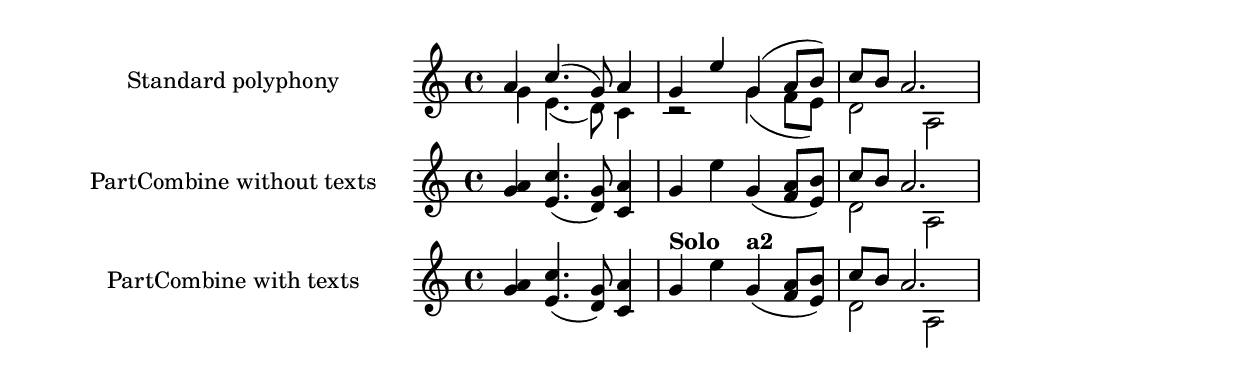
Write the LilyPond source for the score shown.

%% DO NOT EDIT this file manually; it is automatically
%% generated from LSR http://lsr.dsi.unimi.it
%% Make any changes in LSR itself, or in Documentation/snippets/new/ ,
%% and then run scripts/auxiliar/makelsr.py
%%
%% This file is in the public domain.
\version "2.14.0"

\header {
  lsrtags = "simultaneous-notes, text"

%% Translation of GIT committish: 8b93de6ce951b7b14bc7818f31019524295b990f
  texidoces = "

La herramienta de combinación de partes (instrucción
@code{\\partcombine}) permite la combinación de varias partes
diferentes sobre el mismo pentagrama.  Las indicaciones textuales
tales como @qq{solo} o @qq{a2} se añaden de forma predeterminada; para
quitarlas, sencillamente establezca la propiedad
@code{printPartCombineTexts} al valor @qq{falso}.  Para partituras
vocales (como himnos), no hay necesidad de añadir los textos @qq{solo}
o @qq{a2}, por lo que se deben desactivar.  Sin embargo, podría ser
mejor no usarlo si hay solos, porque éstos no se indicarán.  En tales
casos podría ser preferible la notación polifónica estándar.

Este fragmento de código presenta las tres formas en que se pueden
imprimir dos partes sobre un solo pentagrama: polifonía estándar,
@code{\\partcombine} sin textos, y @code{\\partcombine} con
textos.

"
  doctitlees = "Combinar dos partes sobre el mismo pentagrama"


%% Translation of GIT committish: 0a868be38a775ecb1ef935b079000cebbc64de40
  texidocde = "
Die Funktion, die Stimmen kombiniert (also der @code{\\partcombine}-Befehl)
ermöglicht die Kombination unterschiedlicher Stimmen auf einem
System.  Textanweisungen wie \"solo\" oder \"a2\" werden automatisch
hinzugefügt.  Wenn man sie entfernen will, muss man die Eigenschaft
@code{printPartCombineTexts} auf falsch setzen.  Für Klavierauszüge
muss natürlich kein \"solo\"/\"a2\" usw. hinzugefügt werden, man
sollte sie also ausschalten.  Wenn aber Solo-Stellen in einem
Klavierauszug oder einer Chorpartitur angezeigt werden, ist es besser,
normale Polyphonie zu verwenden, weil so die Solostellen angezeigt
werden, auch wenn der Text des Stimmenkombinierers ausgeschaltet ist.

Der Schnipsel zeigt drei Möglichkeiten, Stimmen auf einem System zu
kombinieren: Standardpolyphonie, @code{\\partcombine} ohne Text und
@code{\\partcombine} mit Text.

"
  doctitlede = "Zwei Stimmen auf einem System kombinieren"

%% Translation of GIT committish: 1baa2adf57c84e8d50e6907416eadb93e2e2eb5c
  texidocfr = "
L'outil de combinaison de parties (la commande @code{\\partcombine})
permet d'avoir deux parties différentes sur une même portée.  LilyPond
ajoute automatiquement des indications textuelles, telles que @qq{solo}
ou @qq{a2}.  Si votre intention n'est que de fusionner les parties, sans
ajouter de texte, assignez faux à la propriété
@code{printPartCombineTexts}.  Dans le cas de partitions vocales, et
plus particulièrement d'hymnes, ces @qq{solo/a2} ne sont d'aucune
utilité, aussi vaut-il mieux les désactiver.  Dans le cas où il y aurait
alternance entre @emph{solo} et @emph{tutti}, il vaut mieux faire appel
à de la musique polyphonique standard.

Voici trois moyens d'imprimer deux parties sur un même portée : en
polyphonie normale, avec @code{\\partcombine} sans indication
supplémentaire, et avec @code{\\partcombine} commentée.

"
  doctitlefr = "Combinaison de deux parties sur une même portée"


  texidoc = "
The part combiner tool ( @code{\\partcombine} command ) allows the
combination of several different parts on the same staff.  Text
directions such as @qq{solo} or @qq{a2} are added by default; to remove
them, simply set the property @code{printPartCombineTexts} to @code{f}.
For vocal scores (hymns), there is no need to add @qq{solo/a2} texts,
so they should be switched off.  However, it might be better not to use
it if there are any solos, as they won't be indicated.  In such cases,
standard polyphonic notation may be preferable.

This snippet presents the three ways two parts can be printed on a same
staff: standard polyphony, @code{\\partcombine} without texts, and
@code{\\partcombine} with texts.




"
  doctitle = "Combining two parts on the same staff"
} % begin verbatim

musicUp = \relative c'' {
  \time 4/4
  a4 c4.( g8) a4 |
  g4 e' g,( a8 b) |
  c b a2.
}

musicDown = \relative c'' {
  g4 e4.( d8) c4 |
  r2 g'4( f8 e) |
  d2 \stemDown a
}

\score {
  <<
    <<
    \new Staff {
      \set Staff.instrumentName = #"Standard polyphony"
      << \musicUp \\ \musicDown >>
    }
    \new Staff \with { printPartCombineTexts = ##f } {
      \set Staff.instrumentName = #"PartCombine without texts"
      \partcombine \musicUp \musicDown
    }
    \new Staff {
      \set Staff.instrumentName = #"PartCombine with texts"
      \partcombine \musicUp \musicDown
    }
    >>
  >>
  \layout {
    indent = 6.0\cm
    \context {
      \Score
      \override SystemStartBar #'collapse-height = #30
    }
  }
}

